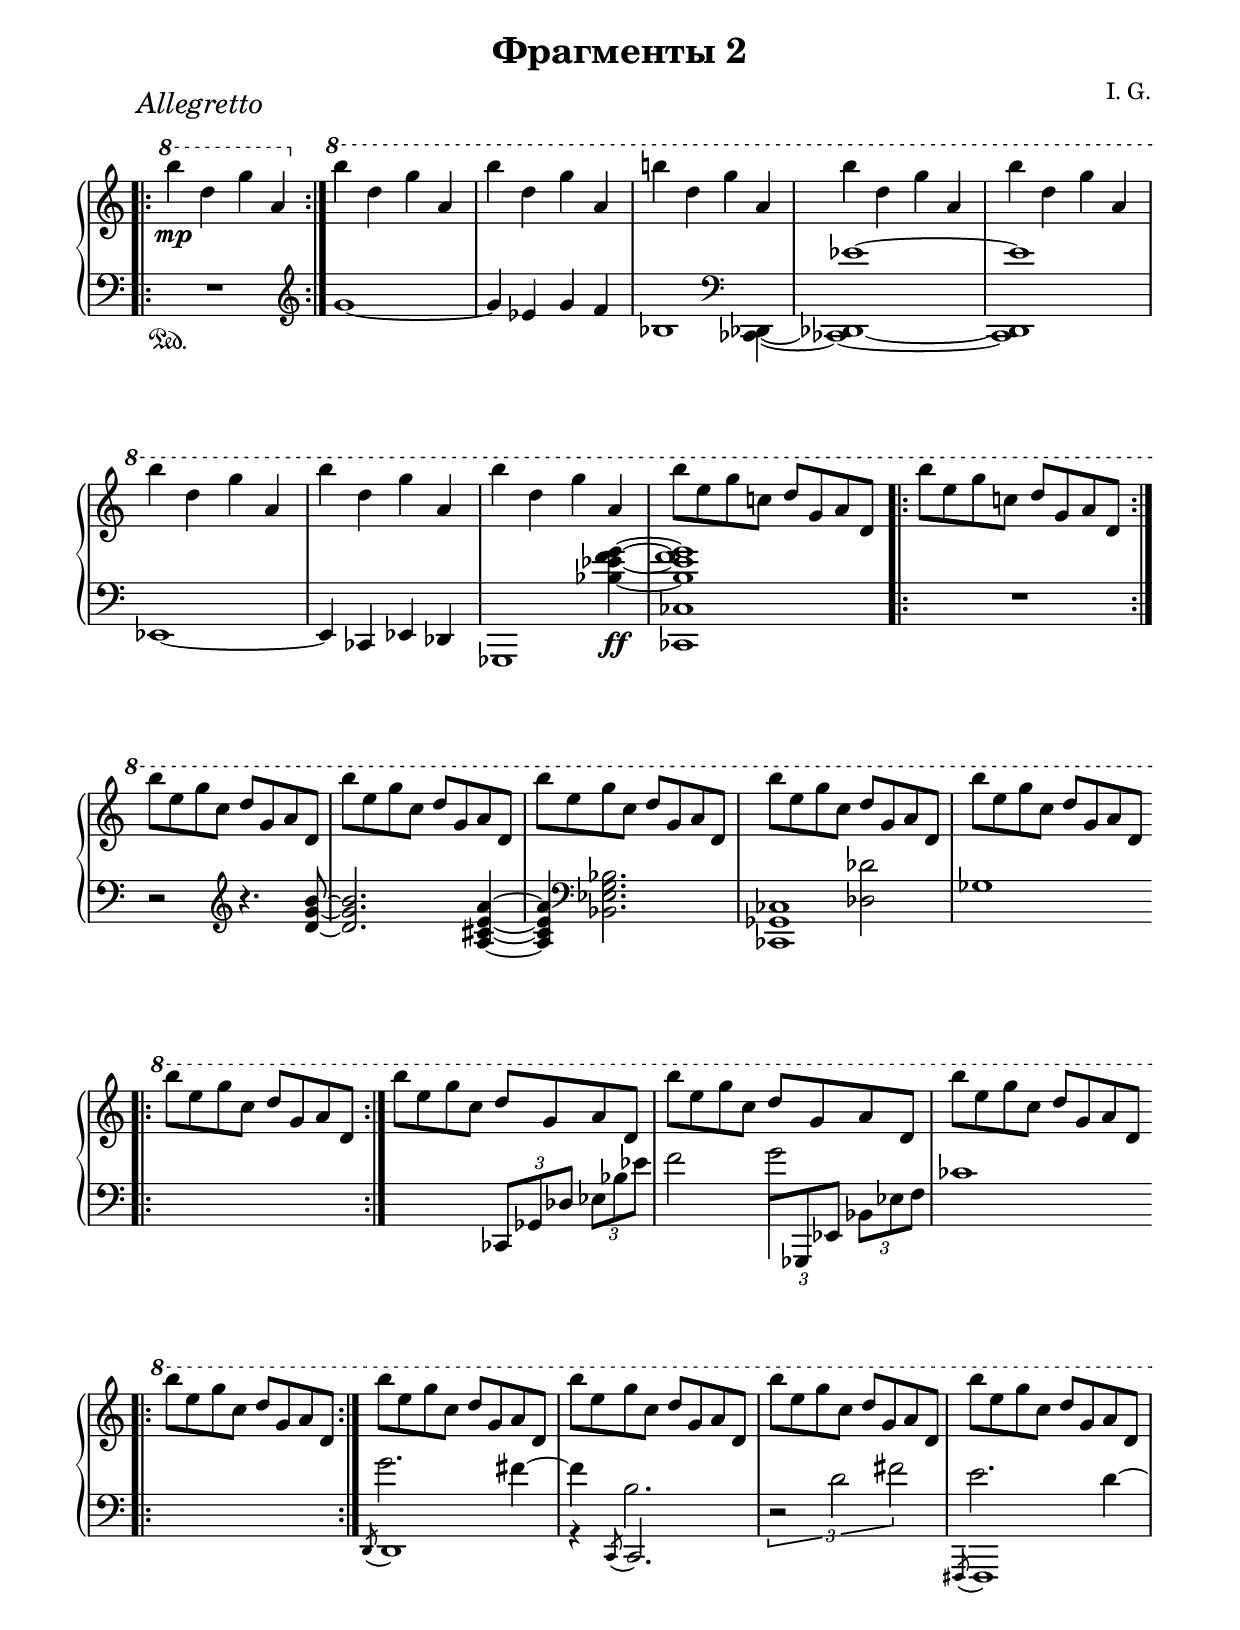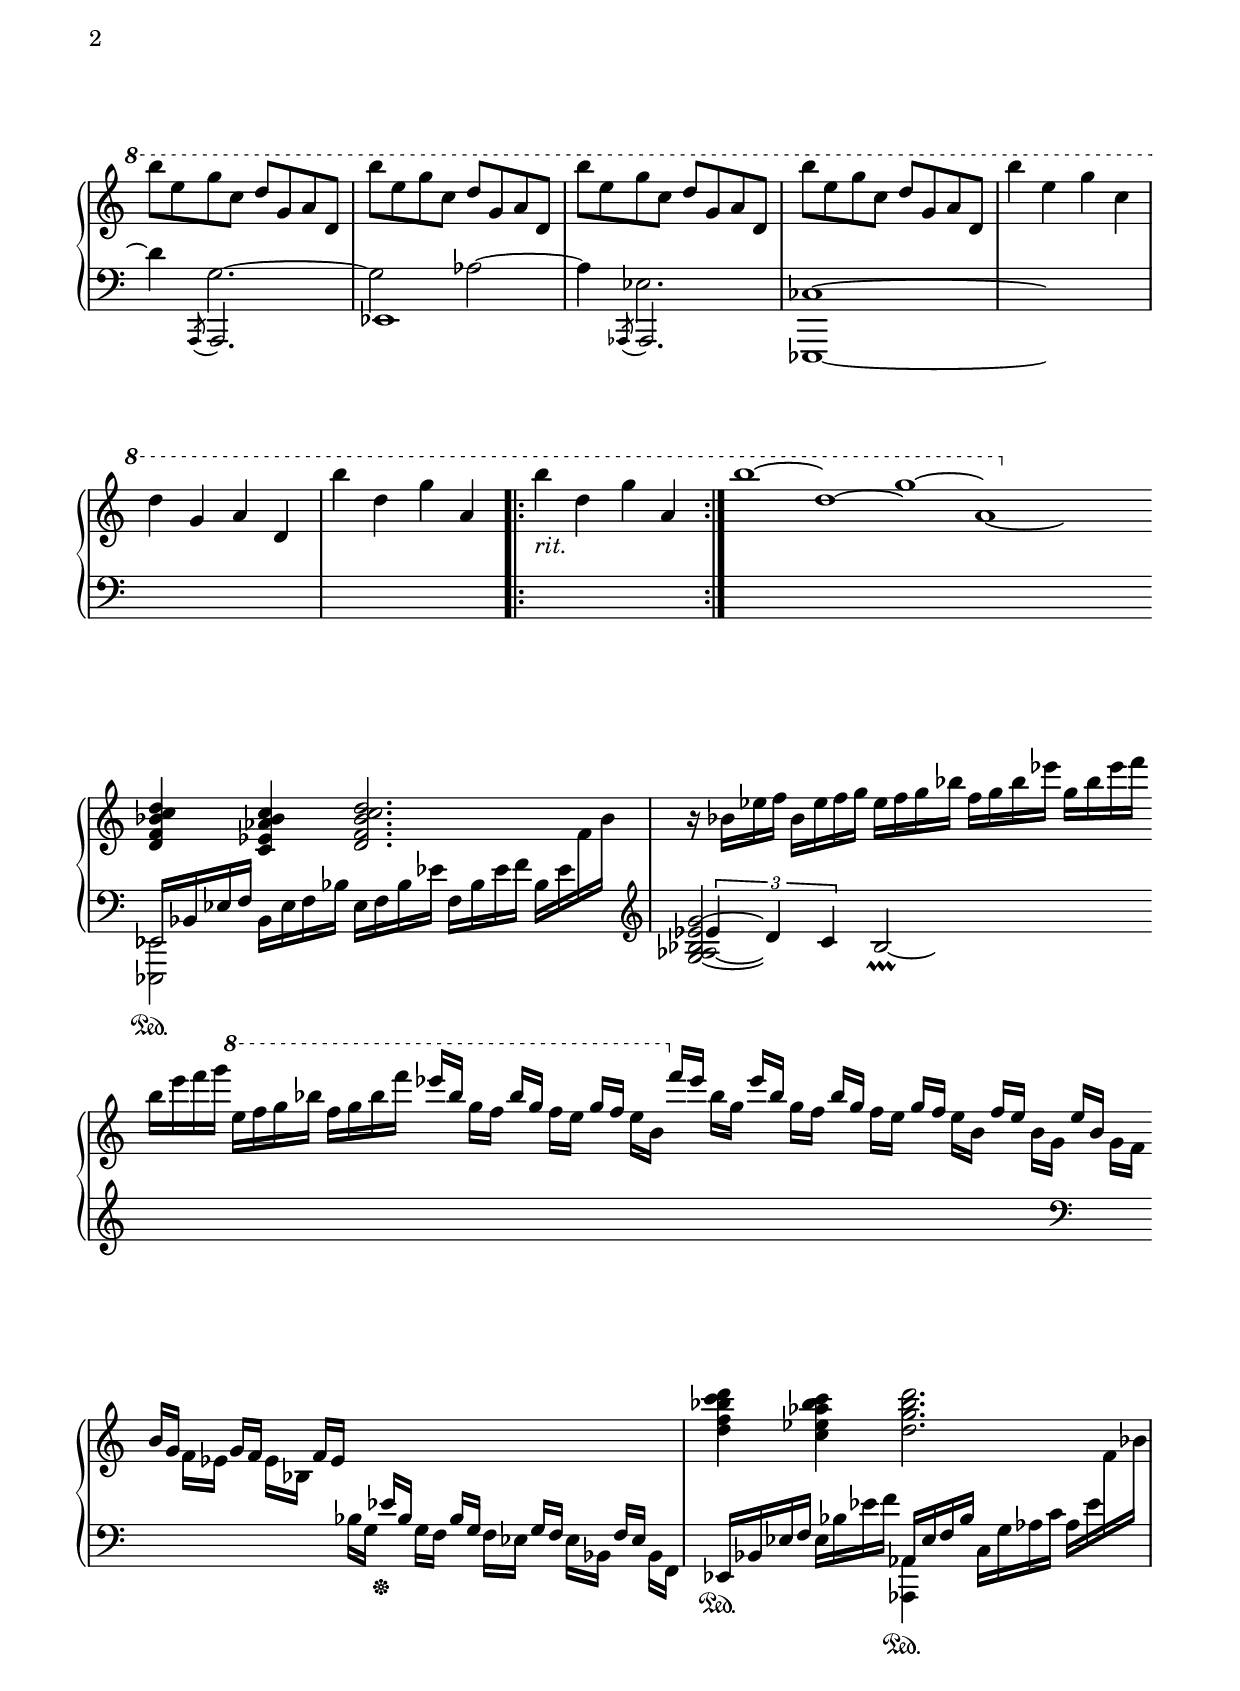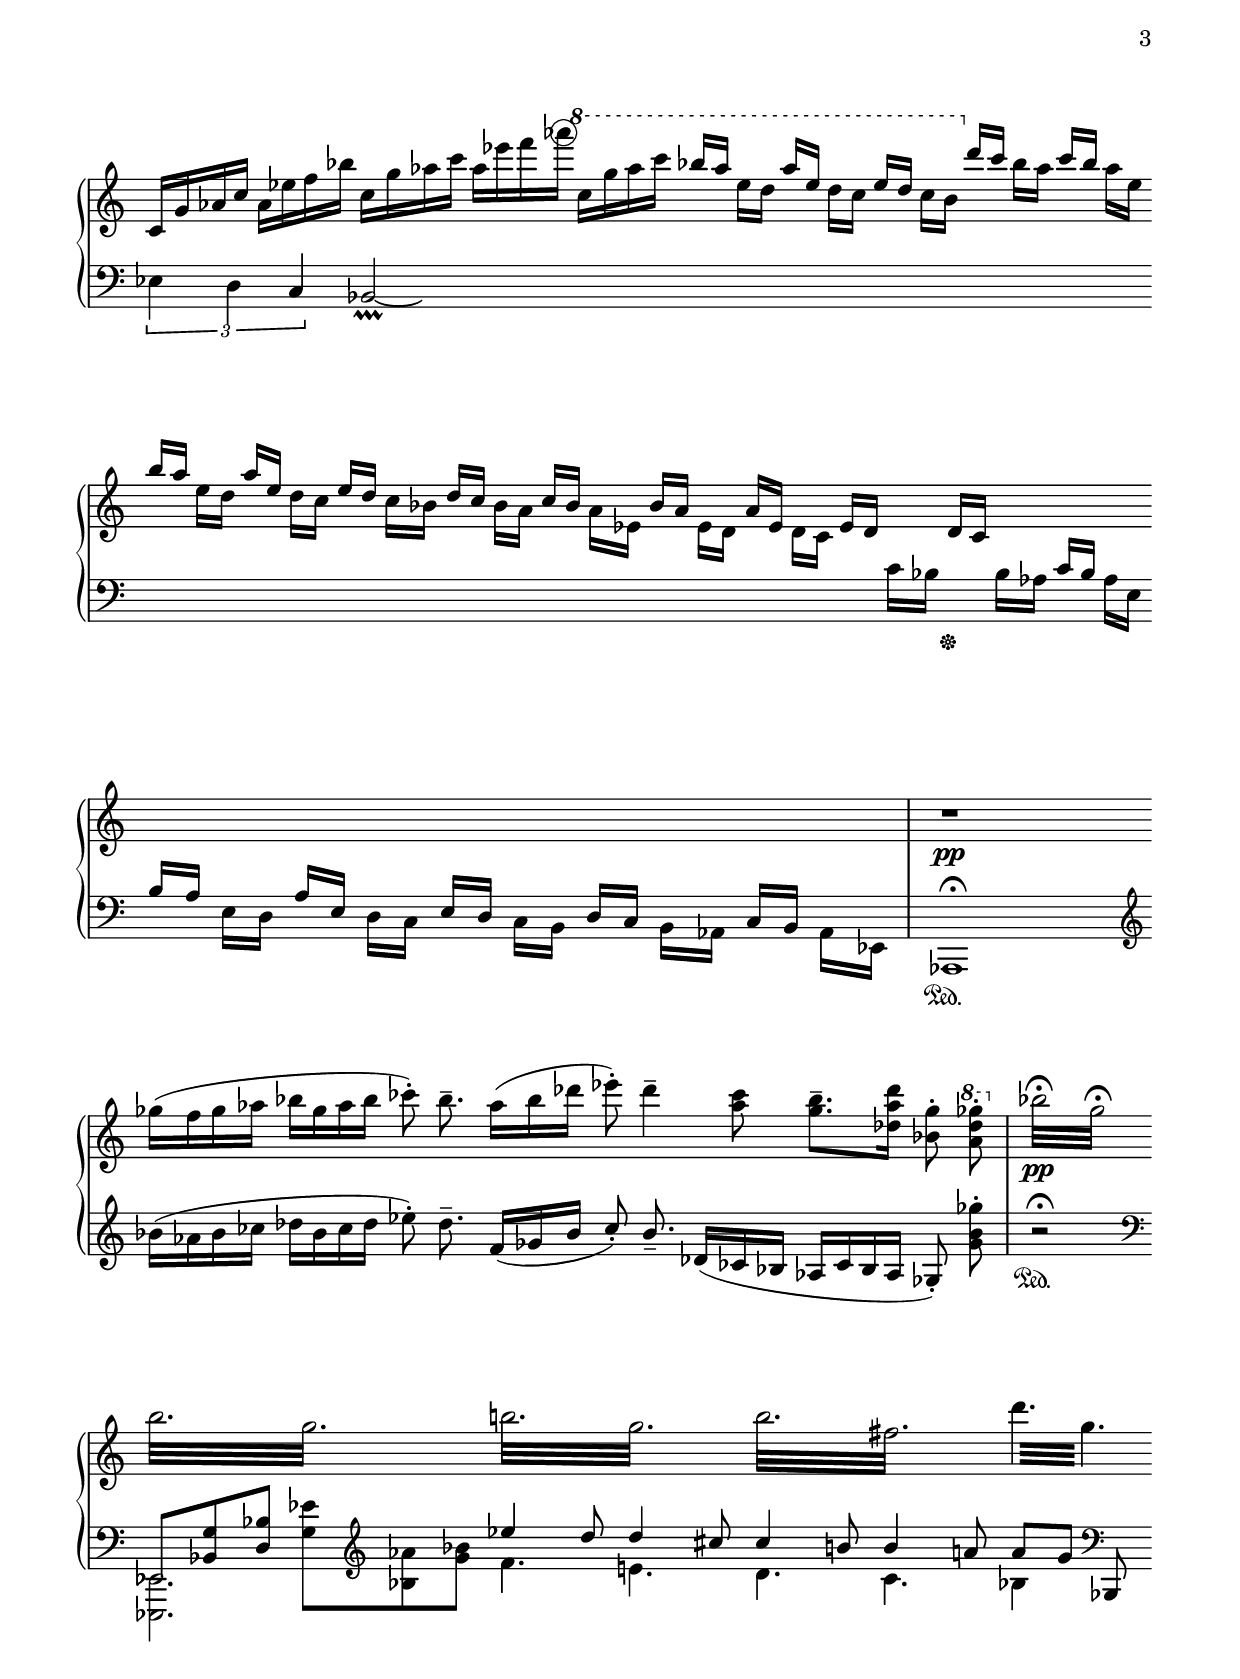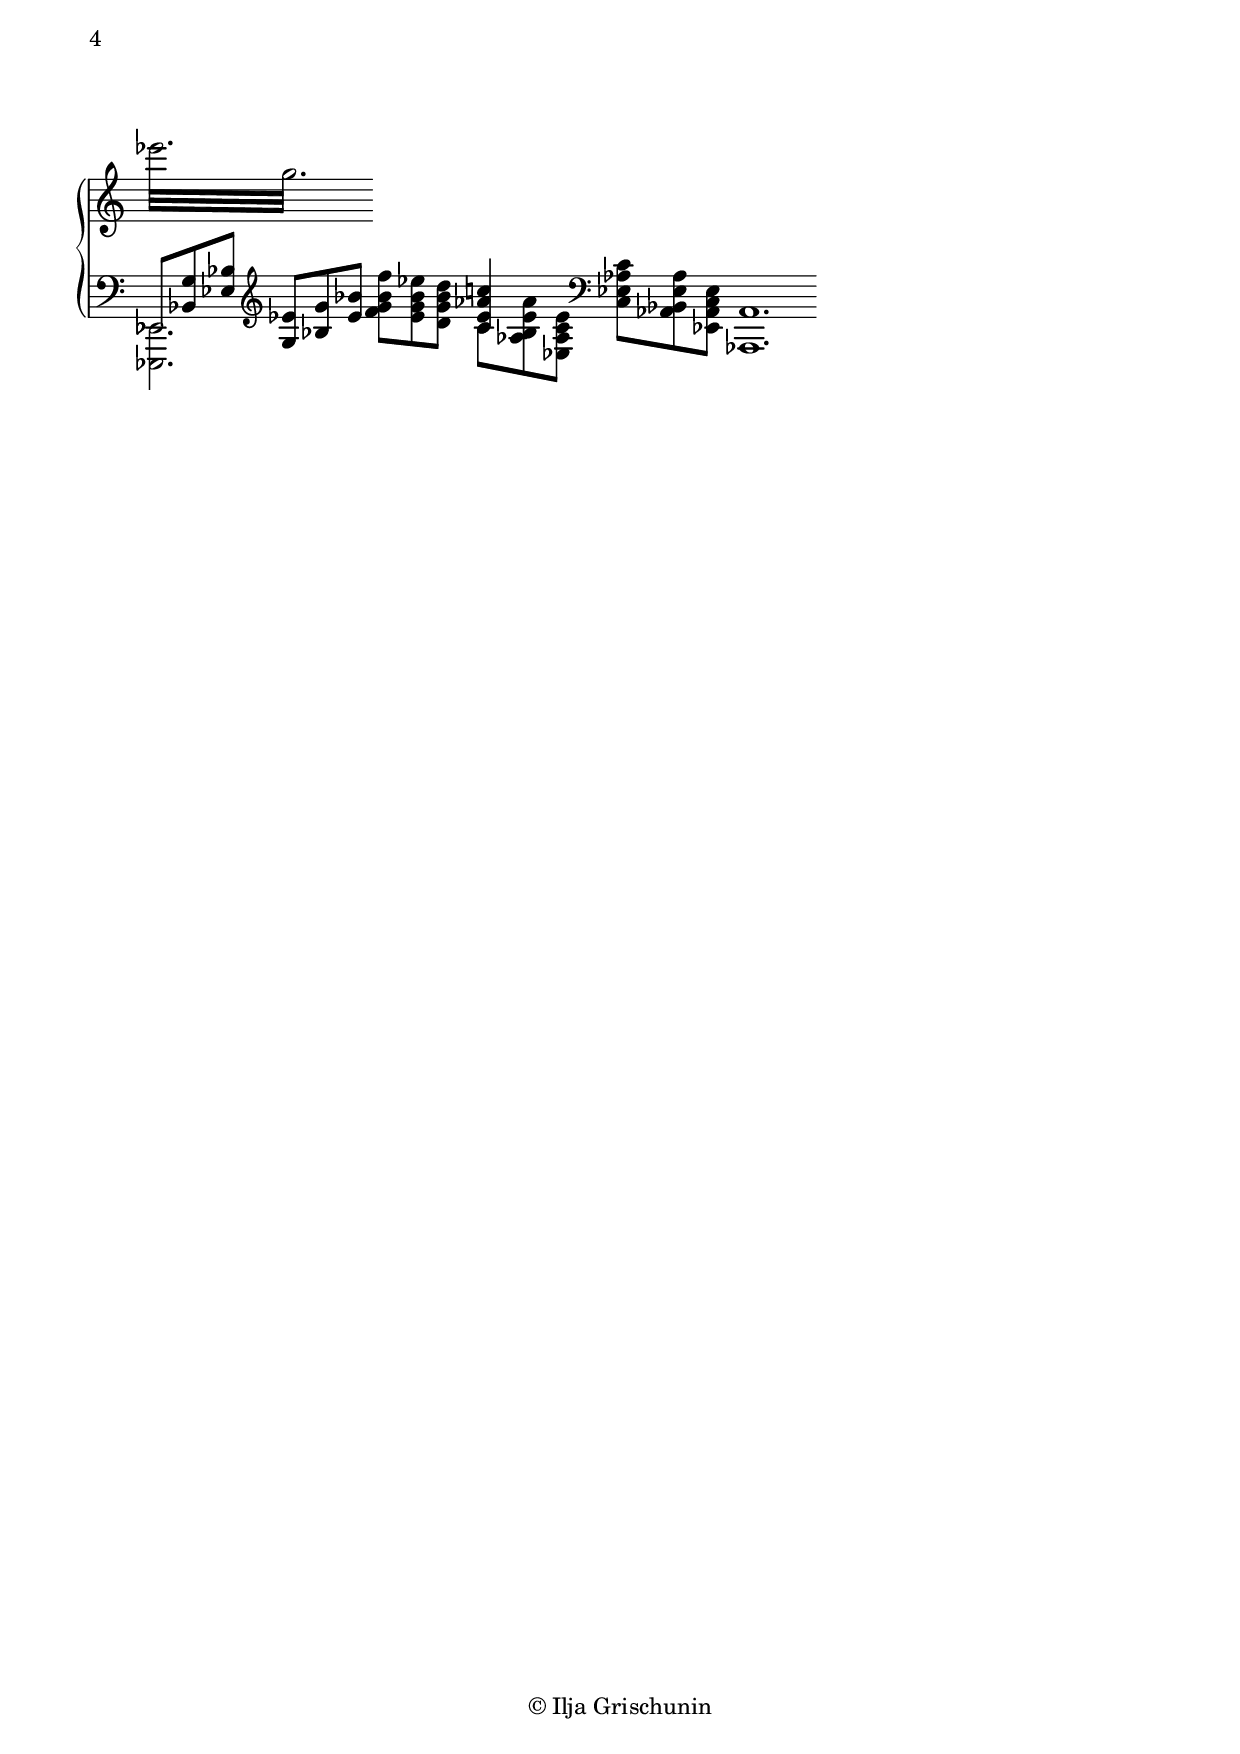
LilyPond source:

\version "2.19.15"

\language "deutsch"

\header {
  title = "Фрагменты 2"
  composer = "I. G."
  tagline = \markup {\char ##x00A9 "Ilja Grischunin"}
}

#(set-default-paper-size "a4" 'landscape)
\paper {
  #(set-paper-size "a4")
  top-system-spacing.basic-distance = #25
  top-markup-spacing.basic-distance = #8
  markup-system-spacing.basic-distance = #26
  system-system-spacing.basic-distance = #28
  last-bottom-spacing.basic-distance = #25
  left-margin = 15
  right-margin = 15
}

\layout {
  indent = 0
  %ragged-right = ##t
  ragged-last = ##t
  \context {
    \PianoStaff
    \consists #Span_stem_engraver
  }
  \context{
    \Score
    %\override StaffGrouper.staff-staff-spacing.basic-distance = #15
    \remove "Bar_number_engraver"
  }
}

%%%%%%%%% SCRIPTS %%%%%%%%%
top = \change Staff = "RH"
bot = \change Staff = "LH"

xLV = #(define-music-function (parser location further) (number?) #{
  \once \override LaissezVibrerTie.X-extent = #'(0 . 0)
  \once \override LaissezVibrerTie.details.note-head-gap = #(/
                                                             further -2)
  \once \override LaissezVibrerTie.extra-offset = #(cons (/
                                                          further 2) 0)
         #})

circle =
\once \override NoteHead.stencil =
#(lambda (grob)
   (let* ((note (ly:note-head::print grob))
          (combo-stencil (ly:stencil-add
                          note
                          (circle-stencil note 0.1 0.5))))
     (ly:make-stencil (ly:stencil-expr combo-stencil)
       (ly:stencil-extent note X)
       (ly:stencil-extent note Y))))

%%%%%%%%%%% RH %%%%%%%%%%%%
rechts = \relative {
  \clef treble
  \time 2/2
  \once\override Score.RehearsalMark.extra-offset = #'(6 . 2)
  \mark \markup {\italic Allegretto}
  \override Staff.TimeSignature.stencil = ##f
  \bar ".|:"
  \ottava #1
  \set Staff.ottavation = #"8"
  h'''\mp d, g a,
  \bar ":|."
  \ottava #0
  \ottava #1
  \set Staff.ottavation = #"8"
  \repeat unfold 2 {h' d, g a,}
  h'! d, g a,
  \repeat unfold 5 {h' d, g a,}
  h'8 e, g c,! d g, a d,
  \bar ".|:"
  h'' e, g c,! d g, a d,
  \bar ":|."
  \repeat unfold 5 {h'' e, g c, d g, a d,}
  \bar ".|:"
  h'' e, g c, d g, a d,
  \bar ":|."
  \repeat unfold 3 {h'' e, g c, d g, a d,}
  \bar ".|:"
  h'' e, g c, d g, a d,
  \bar ":|."
  \grace {s8} h'' e, g c, d g, a d,
  \repeat unfold 7 {h'' e, g c, d g, a d,}
  h''4 e, g c, d g, a d,
  h'' d, g a,
  \bar ".|:"
  h'-\markup {\italic rit.} d, g a,
  \bar ":|."
  \cadenzaOn
  \xLV #5 h'1\laissezVibrer
  \xLV #5 d,\laissezVibrer
  \xLV #5 g\laissezVibrer
  \xLV #5 a,\laissezVibrer
  \ottava #0
  \cadenzaOff
  \omit Score.BarLine
  \omit Score.SpanBar
  s s
  \undo \omit Score.BarLine
  \undo \omit Score.SpanBar
  \bar ""
  \break
  \time 5/4
  <d,, f b c d>4 <c es as b c> <d f b c d>2.
  \cadenzaOn
  r16 b'[ es f]
  b,[ es f g]
  es[ f g b]
  f[ g b es]
  g,[ b es f]
  \bar ""
  \break
  b,[ es f g]
  \ottava #1
  \set Staff.ottavation = #"8"
  es[ f g b]
  f[ g b f']
  \stemUp
  es[ b] s8
  b16[ g] s8
  g16[ f] s8
  \ottava #0
  f16[ es] s8
  es16[ b] s8
  b16[ g] s8
  g16[ f] s8
  f16[ es] s8
  es16[ b] s8
  \bar ""
  \break
  b16[ g] s8
  g16[ f] s8
  f16[ es] s8
  \bot
  es16[ b] s8
  b16[ g] s8
  g16[ f] s8
  f16[ es] s8
  \cadenzaOff
  \bar "|" \noBreak
  \stemNeutral
  \top
  <d'' f b! c d>4 <c es! as! b c> <d g b d>2.
  \cadenzaOn
  c,16[ g' as c]
  as[ es' f b]
  c,16[ g' as c]
  as[ es' f \circle as]
  \ottava #1
  \set Staff.ottavation = #"8"
  c,16[ g' as c]
  \stemUp
  b[ as] s8
  as16[ es] s8
  es16[ d] s8
  \ottava #0
  d16[ c] s8
  c16[ b] s8
  \bar ""
  \break
  b16[ as] s8
  as16[ es] s8
  es16[ d] s8  
  d16[ c] s8
  c16[ b] s8  
  b16[ as] s8
  as16[ es] s8
  es16[ d] s8
  d16[ c] s8
  \bot
  c16[ b] s8
  \bar ""
  \break
  b16[ as] s8
  as16[ es] s8
  es16[ d] s8
  d16[ c] s8
  c16[ b] s8
  \cadenzaOff
  \stemNeutral
  \top
  \bar "|"
  \time 4/4
  r1\pp
  \omit Score.BarLine
  \omit Score.SpanBar
  \break
  \time 8/4
  ges'''16( f ges as b ges as b
  ces8-.)\noBeam b8.-- as16( b des
  es8-.)  
  \undo \omit Score.BarLine
  \undo \omit Score.SpanBar
  des4-- <as ces>8
  <ges b>8.-- <des as' des>16 <b ges'>8-.\noBeam
  \ottava #1
  \set Staff.ottavation = #"8"
  <as' des ges>-.
  \ottava #0
  \noBreak
  \cadenzaOn
  %\time 2/4
  \repeat tremolo 8 {b32\fermata\pp g\fermata}
  \bar ""
  \break
  %\omit Score.BarLine
  %\omit Score.SpanBar
  %\time 6/8
  \repeat tremolo 12 {b32 g}
  \repeat tremolo 12 {h32 g}
  \repeat tremolo 12 {h32 fis}
  \repeat tremolo 6 {d'32 g,}
  \bar ""
  \break
  \repeat tremolo 12 {es'32 g,}
}
%%%%%%%%%%% LH %%%%%%%%%%%%
links = \relative {
  \clef bass
  \time 2/2
  \override Staff.TimeSignature.stencil = ##f
  \bar ".|:"
  R1\sustainOn
  \bar ":|."
  \clef treble
  g'1~ g4 es g f
  \override Stem.stencil = ##f
  \tweak #'duration-log #0
  b,2
  \revert Stem.stencil
  \clef bass
  s4
  <<
    {
      s4 es1~ es
    }
    \\
    {
      <ces,, des>4~ <ces! des!>1~ <ces des>
    }
  >>
  es1~ es4 ces es des
  <<
    {
      s2.
      \stemDown
      <b''_~ es_~ f~ g~>4\ff q1
    }
    \\
    {
      ges,,1 <ces ces'>
    }
  >>
  \bar ".|:"
  R1
  \bar ":|."
  r2
  \clef treble
  r4. <d'' g h>8~ q2. <a cis e a>4~ q
  \clef bass
  <b, es g b>2.
  <<
    {
      s2
      \stemDown
      <des des'>
    }
    \\
    {
      <ces, ges' ces>1
    }
  >>
  ges''1
  \bar ".|:"
  s1
  \bar ":|."
  s2
  \once \override TupletBracket.bracket-visibility = ##f
  \tuplet 3/2 4 {
    ces,,8[ ges' des'] es[ b' es]
  }
  f2
  <<
    {
      \stemDown
      \once \override Stem.length = #20
      g2
    }
    \\
    {
      \stemUp
      \tuplet 3/2 4 {
        \once\override Beam.positions = #'(.5 . 2)
        \once \hide NoteHead
        \once \override Stem.X-offset = #-.4
        f,,8[
        ges, es']
        \stemDown
        b'[ es f]
      }
    }
  >>
  ces'1
  \bar ".|:"
  s1
  \bar ":|."
  <<
    {
      \stemDown
      \override Stem.length = #7
      g'2. fis4~ fis h,2.
    }
    \\
    {
      \acciaccatura {\stemUp d,,8} d1 r4
      \acciaccatura c8
      \once \override Stem.length = #7
      c2.
    }
  >>
  \override Stem.length = #7
  \once\override TupletBracket.positions  = #'(-3 . -1)
  \tuplet 3/2 {r2 d'' fis}
  <<
    {
      \stemDown
      \override Stem.length = #7
      e2. d4~ d g,2.~ g2 as~ as4 es2.
    }
    \\
    {
      \acciaccatura {\stemUp fis,,8} fis1 s4
      \acciaccatura a8
      \once \override Stem.length = #7
      a2. es'1 s4
      \acciaccatura as,8
      \once \override Stem.length = #7
      as2.
    }
  >>
  \xLV #20 <es ces''>1\laissezVibrer s s s
  \bar ".|:"
  s
  \bar ":|."
  \cadenzaOn
  s1 s s s
  \cadenzaOff
  \omit Score.BarLine
  s s
  \bar ""
  \break
  \time 5/4
  \mergeDifferentlyHeadedOn
  <<
    {
      es'16 b' es f
      \stemDown
      b, es f b
    }
    \\
    {
      <es,,, es'>2\sustainOn
    }
  >>
  es''16 f b es f, b es f
  \stemDown
  b, es \top f b \bot
  \cadenzaOn
  \clef treble
  <<
    {
      \once\override TupletBracket.positions  = #'(3 . 2.5)
      \tuplet 3/2 {
        \once \override NoteColumn.force-hshift = #1.3
        es,4 d c
      }
    }
    \\
    {
      \stemUp
      \xLV #3
      <
      g\laissezVibrer
      as\laissezVibrer
      b
      es
      g^\laissezVibrer
      >2
    }
  >>
  \stemNeutral
  \xLV #3 b2_\prallprall\laissezVibrer s4
  \bar ""
  \break
  s2.
  \clef bass
  s8
  \top
  \stemDown
  g'''16[ f]
  s8 f16[ es]
  s8 es16[ b]
  s8 b16[ g]
  s8 g16[ f]
  s8 f16[ es]
  s8 es16[ b]
  s8 b16[ g]
  s8 g16[ f]
  \bar ""
  \break
  s8 f16[ es]
  s8 es16[ b]
  \bot
  s8 b16[ g]
  s8\sustainOff g16[ f]
  s8 f16[ es]
  s8 es16[ b]
  s8 b16[ f]
  \cadenzaOff
  \bar "|" \noBreak
  \stemNeutral
  es16\sustainOn b'! es! f
  es16 b'! es! f
  <<
    {
      as,,16 es' f b
    }
    \\
    {
      <as,, as'>4\sustainOn
    }
  >>
  c'16 g' as c
  \stemDown
  as es' \top f b! \bot
  \stemNeutral
  \cadenzaOn
  \once\override TupletBracket.positions  = #'(-4.5 . -4)
  \tuplet 3/2 {es,,4 d c} \xLV #3 b2_\prallprall\laissezVibrer s4
  \top
  \stemDown
  s8 es'''16[ d]
  s8 d16[ c]
  s8 c16[ b]
  s8 b16[ as]
  s8 as16[ es]
  s8 es16[ d]
  s8 d16[ c]
  s8 c16[ b]
  s8 b16[ as]
  s8 as16[ es]
  s8 es16[ d]
  s8 d16[ c]
  \bot
  s8 c16[ b]
  s8\sustainOff b16[ as]
  s8 as16[ es]
  s8 es16[ d]
  s8 d16[ c]
  s8 c16[ b]
  s8 b16[ as]
  s8 as16[ es]
  \cadenzaOff
  \stemNeutral
  \bar "|"
  \time 4/4
  as,1\sustainOn\fermata
  \break
  \clef treble
  \time 8/4
  \revert Stem.length
  b'''16( as b ces des b ces des
  es8-.)\noBeam des8.-- f,16( ges b
  \stemUp
  ces8-.)\noBeam b8.--
  %\clef bass
  \stemNeutral
  des,16( ces b as ces b as ges8-.)\noBeam
  %\clef treble
  <ges' b ges'>-.
  \cadenzaOn
  r2\fermata\sustainOn
  \clef bass
  \mergeDifferentlyHeadedOn
  \mergeDifferentlyDottedOn
  <<
    {
      es,,8[ <b' g'> <d b'>]
    }
    \\
    {
      <
      \tweak #'duration-log #1
      es,,
      \tweak #'duration-log #1
      es'
      >4.
    }
  >>
  <g'' es'>8[
  \clef treble
  <b as'> <g' b>]
  <<
    {
      es'4 d8 d4 cis8 cis4 h8 h4 a8 a[ g]
    }
    \\
    {
      f4. e d c b!4
    }
  >>
  \clef bass
  b,,8
  <<
    {
      es8[ <b' g'> <es b'>]
    }
    \\
    {
      <
      \tweak #'duration-log #1
      es,,
      \tweak #'duration-log #1
      es'
      >4.
    }
  >>
  \clef treble
  <g'' es'>8[ <b g'> <es b'>]
  \stemDown
  <f g b f'>[ <es g b es> <d g b d>]
  \stemNeutral
  <<
    {
      <c es as c>4 s8
    }
    \\
    {
      c8[ <as b es as> <es as c es>]
    }
  >>
  \clef bass
  <c es as c>8[ <as b es as> <es as c es>] <as, as'>1.
}
%%%%%%%%%%%%%%%%%%%%%%
\score {
  \new PianoStaff <<
    \new Staff = "RH" \rechts
    \new Staff = "LH" \links
  >>
}